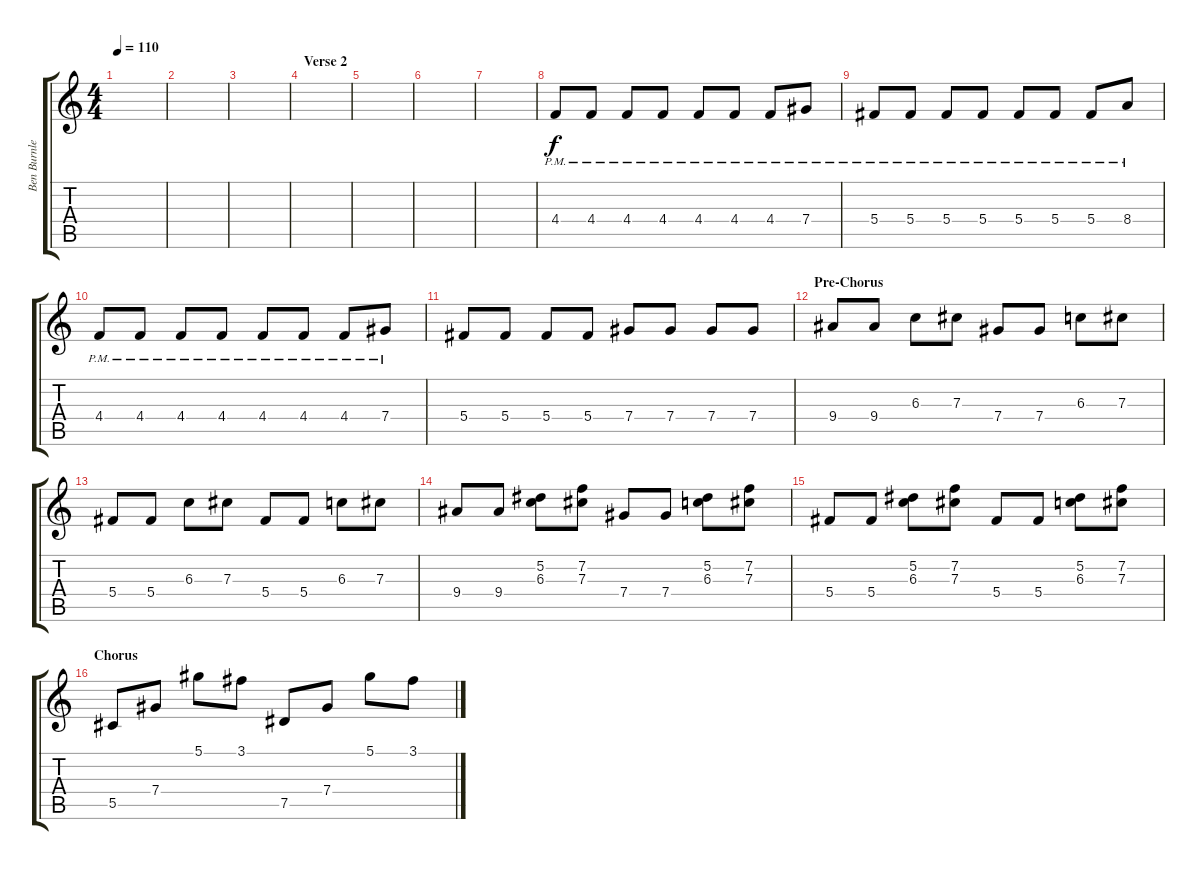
\track ("Ben Burnley/Fink 2" "Ben Burnle") {instrument distortionguitar}
\staff {score tabs}
\tuning (Eb4 Bb3 Gb3 Db3 Ab2 Db2) {hide}
\ts (4 4)
\tempo 110
\clef g2
\ks c
|
|
|
\section ("" "Verse 2")
|
|
|
|
4.4{pm}.8{volume 11} 4.4{pm}.8 4.4{pm}.8 4.4{pm}.8 4.4{pm}.8 4.4{pm}.8 4.4{pm}.8 7.4{pm}.8 |
5.4{pm}.8 5.4{pm}.8 5.4{pm}.8 5.4{pm}.8 5.4{pm}.8 5.4{pm}.8 5.4{pm}.8 8.4{pm}.8 |
4.4{pm}.8 4.4{pm}.8 4.4{pm}.8 4.4{pm}.8 4.4{pm}.8 4.4{pm}.8 4.4{pm}.8 7.4{pm}.8 |
5.4.8 5.4.8 5.4.8 5.4.8 7.4.8 7.4.8 7.4.8 7.4.8 |
\section ("" "Pre-Chorus")
9.4.8{volume 12} 9.4.8 6.3.8 7.3.8 7.4.8 7.4.8 6.3.8 7.3.8 |
5.4.8 5.4.8 6.3.8 7.3.8 5.4.8 5.4.8 6.3.8 7.3.8 |
9.4.8 9.4.8 (5.2 6.3).8 (7.2 7.3).8 7.4.8 7.4.8 (5.2 6.3).8 (7.2 7.3).8 |
5.4.8 5.4.8 (5.2 6.3).8 (7.2 7.3).8 5.4.8 5.4.8 (5.2 6.3).8 (7.2 7.3).8 |
\section ("" "Chorus")
5.5.8{volume 9} 7.4.8 5.1.8 3.1.8 7.5.8 7.4.8 5.1.8 3.1.8
